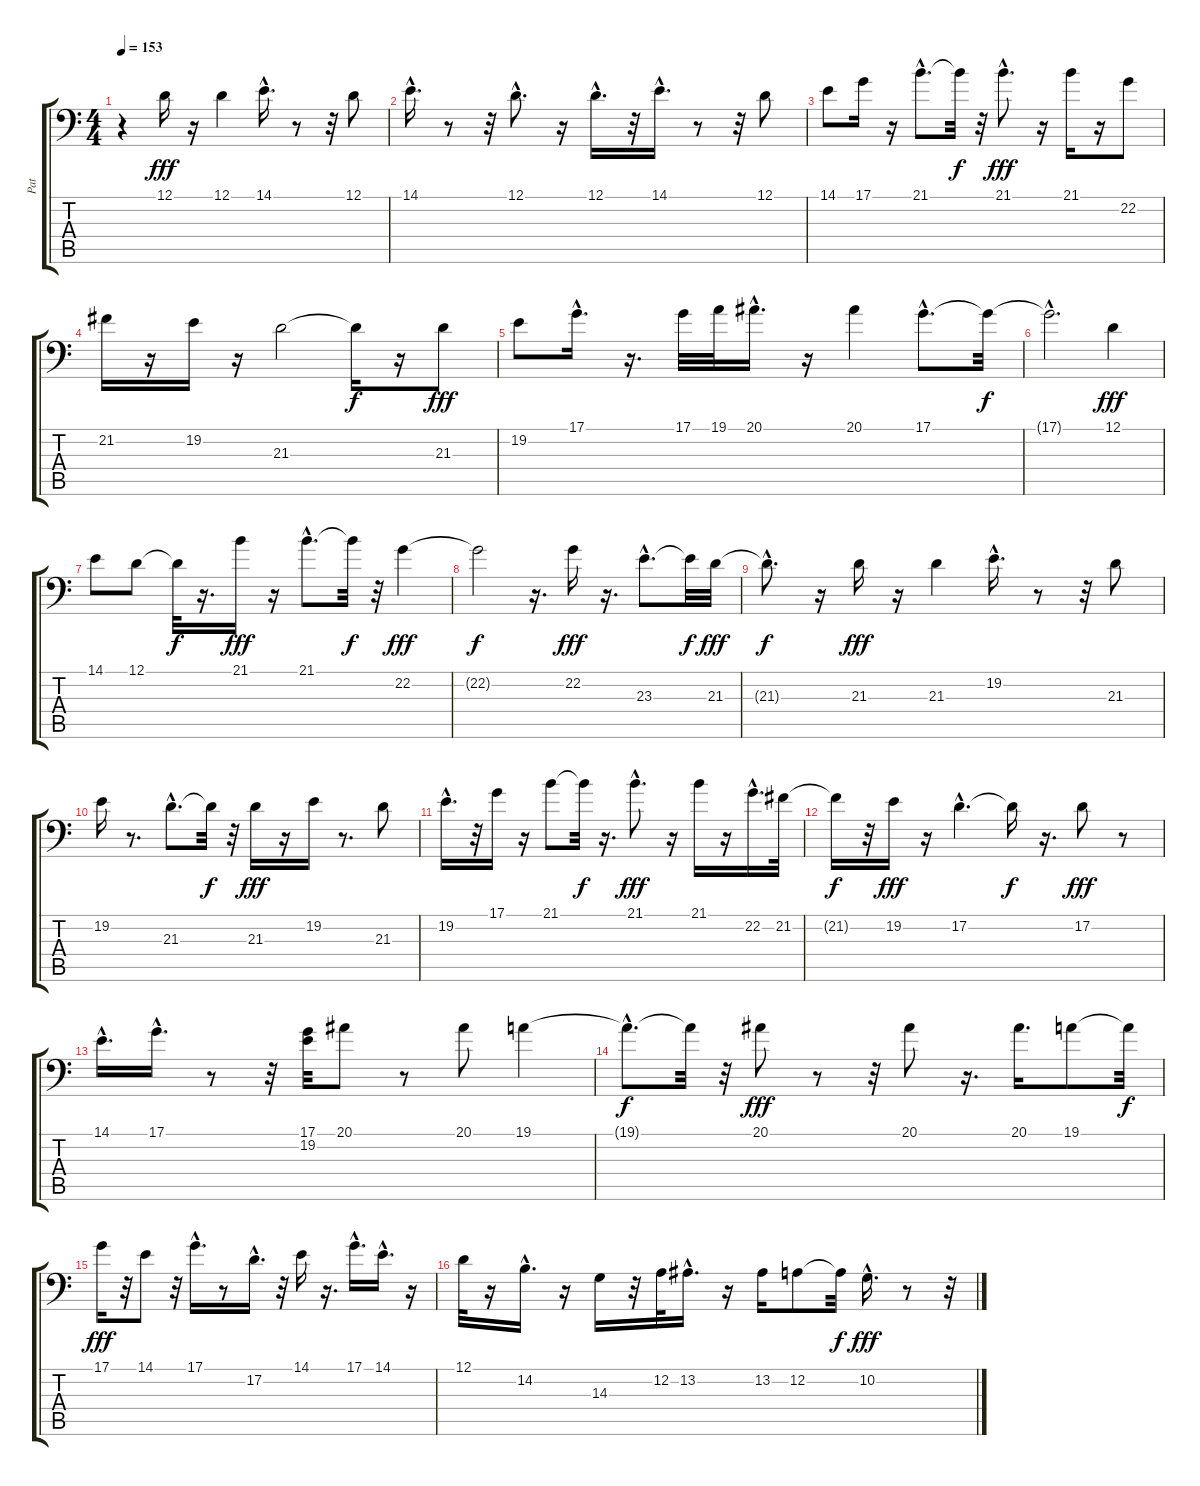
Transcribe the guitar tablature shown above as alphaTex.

\track ("Pat" "Pat") {instrument tuba}
\staff {score tabs}
\tuning (D3 A2 F2 C2 G1 C1) {hide}
\ts (4 4)
\tempo 153
\clef f4
\ks c
r.4{dy fff instrument tuba} 12.1.16 r.16 12.1.4 14.1{hac}.16{d} r.8 r.32 12.1.8 |
14.1{hac}.16{d} r.8 r.32 12.1{hac}.8{d} r.16 12.1{hac}.16{d} r.32 14.1{hac}.16{d} r.8 r.32 12.1.8 |
14.1.8 17.1.16 r.16 21.1{hac}.8{d} 21.1{t}.32{dy f} r.32 21.1{hac}.8{d dy fff} r.16 21.1.16 r.16 22.2.8 |
21.2.16 r.16 19.2.16 r.16 21.3.2 21.3{t}.16{dy f} r.16 21.3.8{dy fff} |
19.2.8 17.1{hac}.16{d} r.16{d} 17.1.32 19.1.32 20.1{hac}.16{d} r.16 20.1.4 17.1{hac}.8{d} 17.1{t}.32{dy f} |
17.1{hac t}.2{d} 12.1.4{dy fff} |
14.1.8 12.1.8 12.1{t}.32{dy f} r.16{d} 21.1.16{dy fff} r.16 21.1{hac}.8{d} 21.1{t}.32{dy f} r.32 22.2.4{dy fff} |
22.2{t}.2{dy f} r.16{d} 22.2.16{dy fff} r.16{d} 23.3{hac}.8{d} 23.3{t}.32{dy f} 21.3.32{dy fff} |
21.3{hac t}.8{d dy f} r.16 21.3.16{dy fff} r.16 21.3.4 19.2{hac}.16{d} r.8 r.32 21.3.8 |
19.2.16 r.8{d} 21.3{hac}.8{d} 21.3{t}.32{dy f} r.32 21.3.16{dy fff} r.16 19.2.16 r.8{d} 21.3.8 |
19.2{hac}.16{d} r.32 17.1.16 r.16 21.1.8 21.1{t}.32{dy f} r.16{d} 21.1{hac}.8{d dy fff} r.16 21.1.16 r.16 22.2{hac}.16{d} 21.2.32 |
21.2{t}.16{dy f} r.32 19.2.16{dy fff} r.16 17.2{hac}.4{d} 17.2{t}.16{dy f} r.16{d} 17.2.8{dy fff} r.8 |
14.1{hac}.16{d} 17.1{hac}.16{d} r.8 r.32 (17.1 19.2).32 20.1.8 r.8 20.1.8 19.1.4 |
19.1{hac t}.8{d dy f} 19.1{t}.32 r.32 20.1.8{dy fff} r.8 r.32 20.1.8 r.16{d} 20.1.16{d} 19.1.8 19.1{t}.32{dy f} |
17.1.16{dy fff} r.32 14.1.8 r.32 17.1{hac}.16{d} r.8 17.2{hac}.16{d} r.32 14.1.16 r.16{d} 17.1{hac}.16{d} 14.1{hac}.16{d} r.16 |
12.1.32 r.16 14.2{hac}.16{d} r.16 14.3.16 r.32 12.2.32 13.2{hac}.16{d} r.16 13.2.16 12.2.8 12.2{t}.32{dy f} 10.2{hac}.16{d dy fff} r.8 r.32
